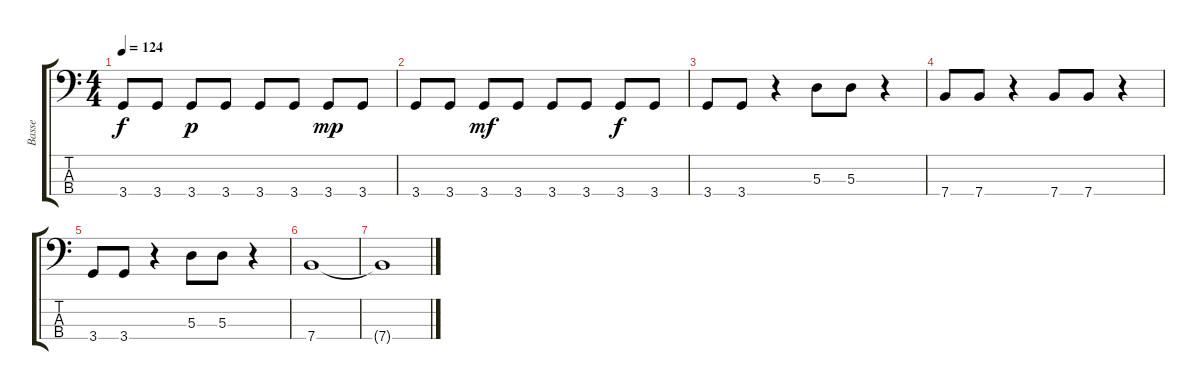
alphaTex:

\track ("Basse" "Basse") {instrument electricbassfinger}
\staff {score tabs}
\tuning (G2 D2 A1 E1) {hide}
\ts (4 4)
\tempo 124
\clef f4
\ks c
3.4.8{dy f} 3.4.8 3.4.8{dy p} 3.4.8 3.4.8 3.4.8 3.4.8{dy mp} 3.4.8 |
3.4.8 3.4.8 3.4.8{dy mf} 3.4.8 3.4.8 3.4.8 3.4.8{dy f} 3.4.8 |
3.4.8 3.4.8 r.4 5.3.8 5.3.8 r.4 |
7.4.8 7.4.8 r.4 7.4.8 7.4.8 r.4 |
3.4.8 3.4.8 r.4 5.3.8 5.3.8 r.4 |
7.4.1{volume 0} |
7.4{t}.1
